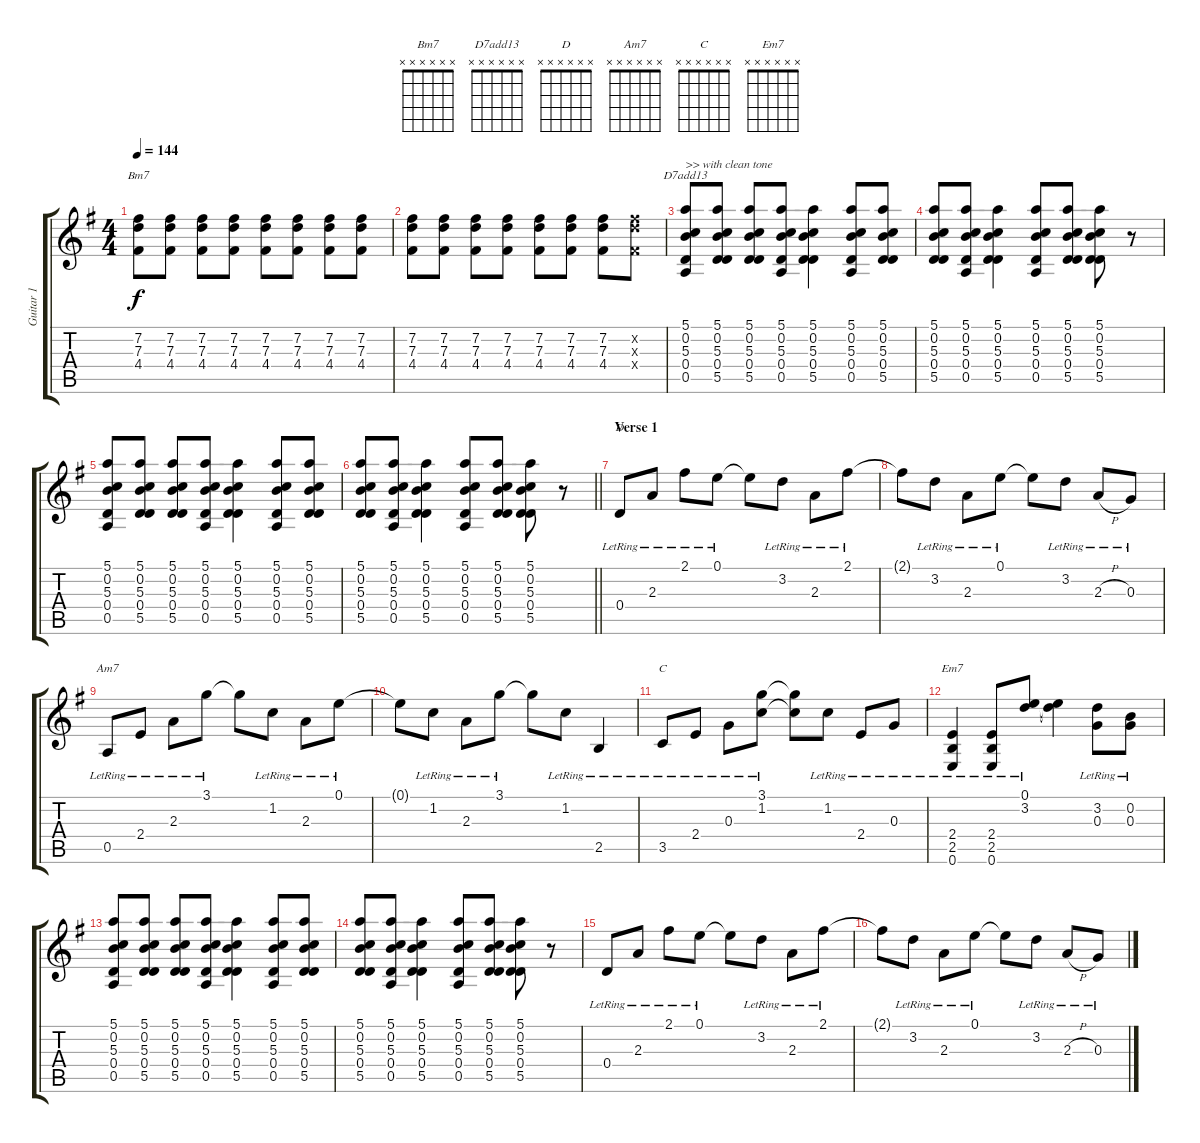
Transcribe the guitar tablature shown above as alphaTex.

\track ("Guitar 1" "Guitar 1") {instrument distortionguitar}
\staff {score tabs}
\tuning (E4 B3 G3 D3 A2 E2) {hide}
\chord ("Bm7" x x x x x x)
\chord ("D7add13" x x x x x x)
\chord ("D" x x x x x x)
\chord ("Am7" x x x x x x)
\chord ("C" x x x x x x)
\chord ("Em7" x x x x x x)
\ts (4 4)
\tempo 144
\clef g2
\ks g
(7.2 7.3 4.4).8{ch "Bm7" dy f} (7.2 7.3 4.4).8 (7.2 7.3 4.4).8 (7.2 7.3 4.4).8 (7.2 7.3 4.4).8 (7.2 7.3 4.4).8 (7.2 7.3 4.4).8 (7.2 7.3 4.4).8 |
(7.2 7.3 4.4).8 (7.2 7.3 4.4).8 (7.2 7.3 4.4).8 (7.2 7.3 4.4).8 (7.2 7.3 4.4).8 (7.2 7.3 4.4).8 (7.2 7.3 4.4).8 (7.2{x} 7.3{x} 4.4{x}).8 |
(5.1 0.2 5.3 0.4 0.5).8{ch "D7add13" txt ">> with clean tone" instrument electricguitarclean} (5.1 0.2 5.3 0.4 5.5).8 (5.1 0.2 5.3 0.4 5.5).8 (5.1 0.2 5.3 0.4 0.5).8 (5.1 0.2 5.3 0.4 5.5).4 (5.1 0.2 5.3 0.4 0.5).8 (5.1 0.2 5.3 0.4 5.5).8 |
(5.1 0.2 5.3 0.4 5.5).8 (5.1 0.2 5.3 0.4 0.5).8 (5.1 0.2 5.3 0.4 5.5).4 (5.1 0.2 5.3 0.4 0.5).8 (5.1 0.2 5.3 0.4 5.5).8 (5.1 0.2 5.3 0.4 5.5).8 r.8 |
(5.1 0.2 5.3 0.4 0.5).8 (5.1 0.2 5.3 0.4 5.5).8 (5.1 0.2 5.3 0.4 5.5).8 (5.1 0.2 5.3 0.4 0.5).8 (5.1 0.2 5.3 0.4 5.5).4 (5.1 0.2 5.3 0.4 0.5).8 (5.1 0.2 5.3 0.4 5.5).8 |
\barLineRight lightlight
(5.1 0.2 5.3 0.4 5.5).8 (5.1 0.2 5.3 0.4 0.5).8 (5.1 0.2 5.3 0.4 5.5).4 (5.1 0.2 5.3 0.4 0.5).8 (5.1 0.2 5.3 0.4 5.5).8 (5.1 0.2 5.3 0.4 5.5).8 r.8 |
\section ("" "Verse 1")
0.4{lr}.8{ch "D"} 2.3{lr}.8 2.1{lr}.8 0.1{lr}.8 0.1{t}.8 3.2{lr}.8 2.3{lr}.8 2.1{lr}.8 |
2.1{t}.8 3.2{lr}.8 2.3{lr}.8 0.1{lr}.8 0.1{t}.8 3.2{lr}.8 2.3{h lr}.8 0.3{lr}.8 |
0.5{lr}.8{ch "Am7"} 2.4{lr}.8 2.3{lr}.8 3.1{lr}.8 3.1{t}.8 1.2{lr}.8 2.3{lr}.8 0.1{lr}.8 |
0.1{t}.8 1.2{lr}.8 2.3{lr}.8 3.1{lr}.8 3.1{t}.8 1.2{lr}.8 2.5{lr}.4 |
3.5{lr}.8{ch "C"} 2.4{lr}.8 0.3{lr}.8 (3.1 1.2{lr}).8 (3.1{t} 1.2{t}).8 1.2{lr}.8 2.4{lr}.8 0.3{lr}.8 |
(2.4{lr} 2.5 0.6).4{ch "Em7"} (2.4{lr} 2.5 0.6).8 (0.1{lr} 3.2).8 (0.1{t} 3.2{t}).4 (3.2{lr} 0.3).8 (0.2{lr} 0.3).8 |
(5.1 0.2 5.3 0.4 0.5).8 (5.1 0.2 5.3 0.4 5.5).8 (5.1 0.2 5.3 0.4 5.5).8 (5.1 0.2 5.3 0.4 0.5).8 (5.1 0.2 5.3 0.4 5.5).4 (5.1 0.2 5.3 0.4 0.5).8 (5.1 0.2 5.3 0.4 5.5).8 |
(5.1 0.2 5.3 0.4 5.5).8 (5.1 0.2 5.3 0.4 0.5).8 (5.1 0.2 5.3 0.4 5.5).4 (5.1 0.2 5.3 0.4 0.5).8 (5.1 0.2 5.3 0.4 5.5).8 (5.1 0.2 5.3 0.4 5.5).8 r.8 |
0.4{lr}.8 2.3{lr}.8 2.1{lr}.8 0.1{lr}.8 0.1{t}.8 3.2{lr}.8 2.3{lr}.8 2.1{lr}.8 |
2.1{t}.8 3.2{lr}.8 2.3{lr}.8 0.1{lr}.8 0.1{t}.8 3.2{lr}.8 2.3{h lr}.8 0.3{lr}.8
